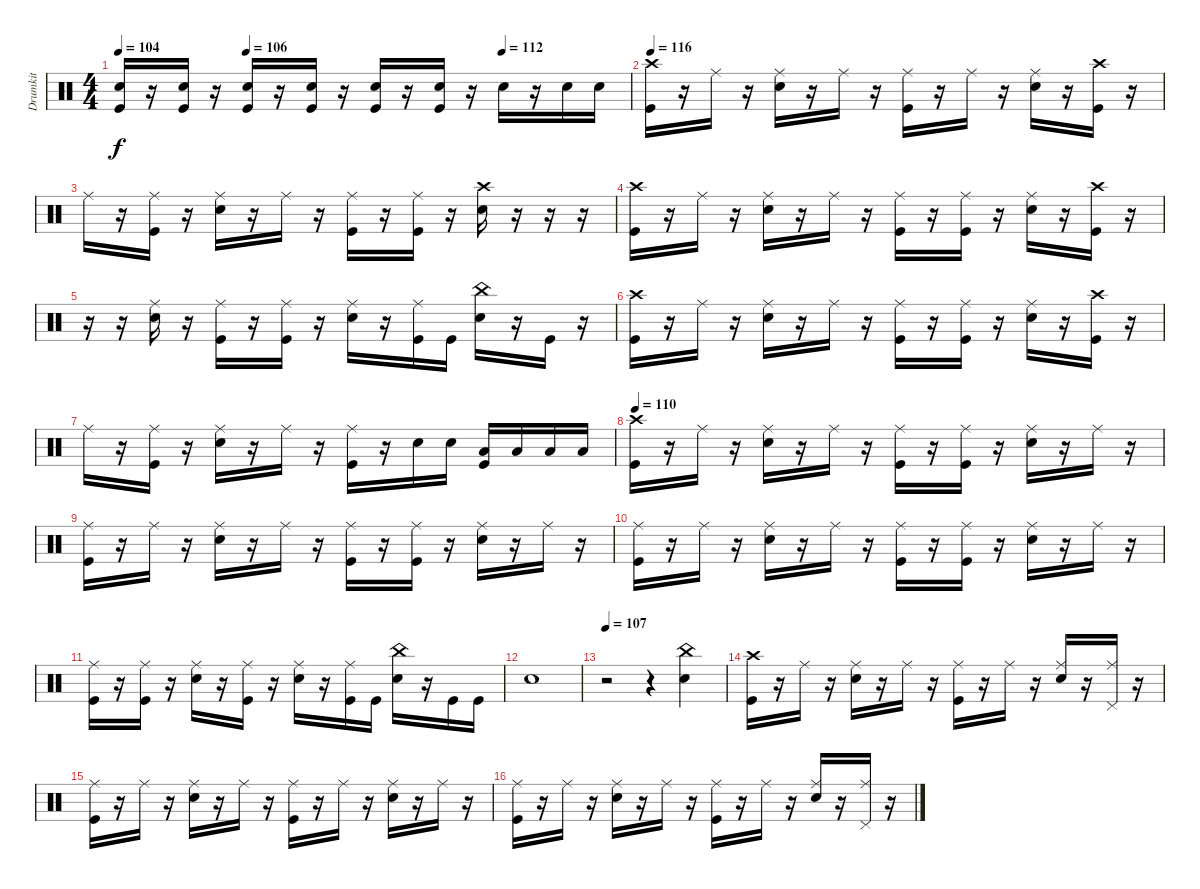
\track ("Drumkit" "Drumkit") {instrument percussion}
\staff {score}
\articulation defaults
\ts (4 4)
\tempo 104
\tempo (106 0.25)
\tempo (112 0.75)
\clef neutral
\ks c
("Snare (hit) 2" "Kick (hit)").16{dy f} r.16 ("Snare (hit) 2" "Kick (hit)").16 r.16 ("Snare (hit) 2" "Kick (hit)").16 r.16 ("Snare (hit) 2" "Kick (hit)").16 r.16 ("Snare (hit) 2" "Kick (hit)").16 r.16 ("Snare (hit) 2" "Kick (hit)").16 r.16 "Snare (hit) 2".16 r.16 "Snare (hit) 2".16 "Snare (hit) 2".16 |
\tempo 116
("Crash high (hit)" "Kick (hit)").16 r.16 "Ride (middle)".16 r.16 ("Ride (middle)" "Snare (hit) 2").16 r.16 "Ride (middle)".16 r.16 ("Ride (middle)" "Kick (hit)").16 r.16 "Ride (middle)".16 r.16 ("Ride (middle)" "Snare (hit) 2").16 r.16 ("Crash high (hit)" "Kick (hit)").16 r.16 |
"Ride (middle)".16 r.16 ("Ride (middle)" "Kick (hit)").16 r.16 ("Ride (middle)" "Snare (hit) 2").16 r.16 "Ride (middle)".16 r.16 ("Ride (middle)" "Kick (hit)").16 r.16 ("Ride (middle)" "Kick (hit)").16 r.16 ("Crash high (hit)" "Snare (hit) 2").16 r.16 r.16 r.16 |
("Crash high (hit)" "Kick (hit)").16 r.16 "Ride (middle)".16 r.16 ("Ride (middle)" "Snare (hit) 2").16 r.16 "Ride (middle)".16 r.16 ("Ride (middle)" "Kick (hit)").16 r.16 ("Ride (middle)" "Kick (hit)").16 r.16 ("Ride (middle)" "Snare (hit) 2").16 r.16 ("Crash high (hit)" "Kick (hit)").16 r.16 |
r.16 r.16 ("Ride (middle)" "Snare (hit) 2").16 r.16 ("Ride (middle)" "Kick (hit)").16 r.16 ("Ride (middle)" "Kick (hit)").16 r.16 ("Ride (middle)" "Snare (hit) 2").16 r.16 ("Ride (middle)" "Kick (hit)").16 "Kick (hit)".16 ("China (hit)" "Snare (hit) 2").16 r.16 "Kick (hit)".16 r.16 |
("Crash high (hit)" "Kick (hit)").16 r.16 "Ride (middle)".16 r.16 ("Ride (middle)" "Snare (hit) 2").16 r.16 "Ride (middle)".16 r.16 ("Ride (middle)" "Kick (hit)").16 r.16 ("Ride (middle)" "Kick (hit)").16 r.16 ("Ride (middle)" "Snare (hit) 2").16 r.16 ("Crash high (hit)" "Kick (hit)").16 r.16 |
"Ride (middle)".16 r.16 ("Ride (middle)" "Kick (hit)").16 r.16 ("Ride (middle)" "Snare (hit) 2").16 r.16 "Ride (middle)".16 r.16 ("Ride (middle)" "Kick (hit)").16 r.16 "Snare (hit) 2".16 "Snare (hit) 2".16 ("Low Tom (hit)" "Kick (hit)").16 "Low Tom (hit)".16 "Low Floor Tom (hit)".16 "Low Floor Tom (hit)".16 |
\tempo 110
("Crash high (hit)" "Kick (hit)").16 r.16 "Ride (middle)".16 r.16 ("Ride (middle)" "Snare (hit) 2").16 r.16 "Ride (middle)".16 r.16 ("Ride (middle)" "Kick (hit)").16 r.16 ("Ride (middle)" "Kick (hit)").16 r.16 ("Ride (middle)" "Snare (hit) 2").16 r.16 "Ride (middle)".16 r.16 |
("Ride (middle)" "Kick (hit)").16 r.16 "Ride (middle)".16 r.16 ("Ride (middle)" "Snare (hit) 2").16 r.16 "Ride (middle)".16 r.16 ("Ride (middle)" "Kick (hit)").16 r.16 ("Ride (middle)" "Kick (hit)").16 r.16 ("Ride (middle)" "Snare (hit) 2").16 r.16 "Ride (middle)".16 r.16 |
("Ride (middle)" "Kick (hit)").16 r.16 "Ride (middle)".16 r.16 ("Ride (middle)" "Snare (hit) 2").16 r.16 "Ride (middle)".16 r.16 ("Ride (middle)" "Kick (hit)").16 r.16 ("Ride (middle)" "Kick (hit)").16 r.16 ("Ride (middle)" "Snare (hit) 2").16 r.16 "Ride (middle)".16 r.16 |
("Ride (middle)" "Kick (hit)").16 r.16 ("Ride (middle)" "Kick (hit)").16 r.16 ("Ride (middle)" "Snare (hit) 2").16 r.16 ("Ride (middle)" "Kick (hit)").16 r.16 ("Ride (middle)" "Snare (hit) 2").16 r.16 ("Ride (middle)" "Kick (hit)").16 "Kick (hit)".16 ("China (hit)" "Snare (hit) 2").16 r.16 "Kick (hit)".16 "Kick (hit)".16 |
"Snare (hit) 2".1 |
\tempo 107
r.2 r.4 ("China (hit)" "Snare (hit) 2").4 |
("Crash high (hit)" "Kick (hit)").16 r.16 "Ride (middle)".16 r.16 ("Ride (middle)" "Snare (hit) 2").16 r.16 "Ride (middle)".16 r.16 ("Ride (middle)" "Kick (hit)").16 r.16 "Ride (middle)".16 r.16 ("Ride (middle)" "Snare (hit) 2").16 r.16 ("Ride (middle)" "Pedal Hi-Hat (hit)").16 r.16 |
("Ride (middle)" "Kick (hit)").16 r.16 "Ride (middle)".16 r.16 ("Ride (middle)" "Snare (hit) 2").16 r.16 "Ride (middle)".16 r.16 ("Ride (middle)" "Kick (hit)").16 r.16 "Ride (middle)".16 r.16 ("Ride (middle)" "Snare (hit) 2").16 r.16 "Ride (middle)".16 r.16 |
("Ride (middle)" "Kick (hit)").16 r.16 "Ride (middle)".16 r.16 ("Ride (middle)" "Snare (hit) 2").16 r.16 "Ride (middle)".16 r.16 ("Ride (middle)" "Kick (hit)").16 r.16 "Ride (middle)".16 r.16 ("Ride (middle)" "Snare (hit) 2").16 r.16 ("Ride (middle)" "Pedal Hi-Hat (hit)").16 r.16
